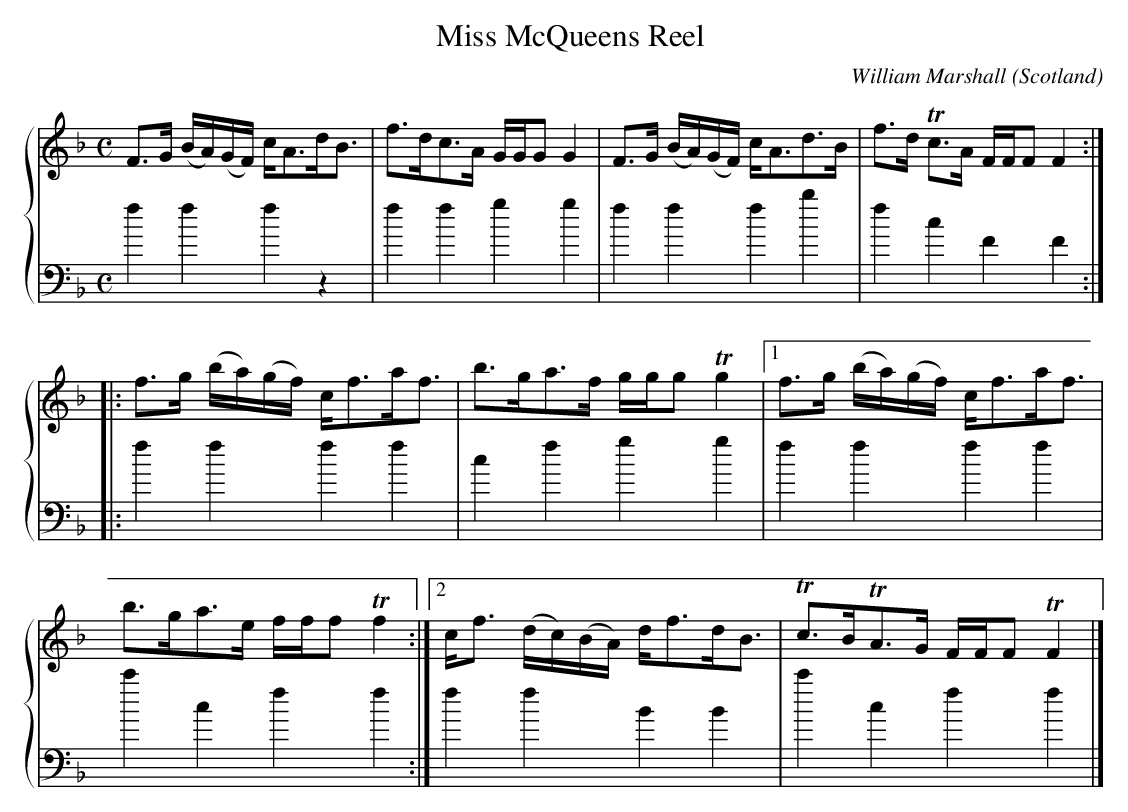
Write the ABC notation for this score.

X:1
T:Miss McQueens Reel
C:William Marshall
L:1/8
M:C
O:Scotland
K:F
%%staves { 1 2 }
F>G (B/A/)(G/F/) c<Ad<B | f>dc>A G/G/G G2 | \
F>G (B/A/)(G/F/) c<Ad>B | f>d !trill!c3/A/ F/F/F F2 ::
f>g (b/a/)(g/f/) c<fa<f | b>ga>f g/g/g !trill!g2 |1 \
f>g (b/a/)(g/f/) c<fa<f | b>ga>e f/f/f !trill!f2 :|2 \
c<f (d/c/)(B/A/) d<fd<B | !trill!c3/B/!trill!A3/G/ F/F/F !trill!F2 |]
V:2 clef=bass
L:1/4
fffz | ffgg | fffb | fc FF :: \
ffff | cfgg |1 ffff | c'cff :|2 ffBB | c'cff |]
